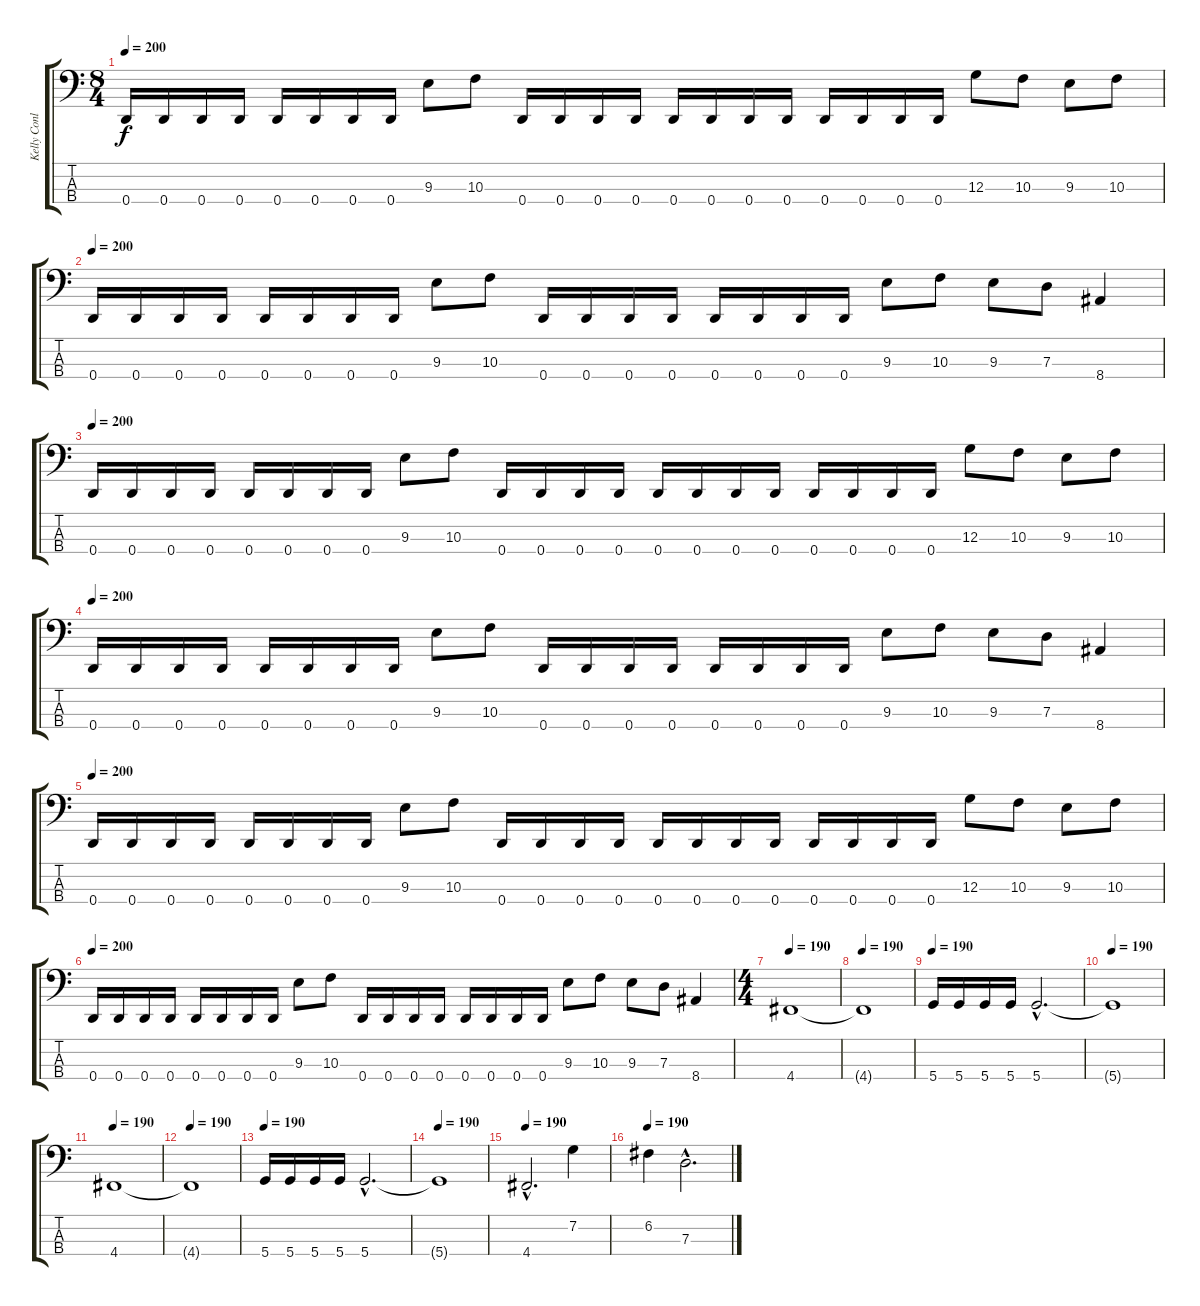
\track ("Kelly Conlon" "Kelly Conl") {instrument electricbassfinger}
\staff {score tabs}
\tuning (F2 C2 G1 D1) {hide}
\ts (8 4)
\tempo 200
\clef f4
\ks c
0.4.16{dy f} 0.4.16 0.4.16 0.4.16 0.4.16 0.4.16 0.4.16 0.4.16 9.3.8 10.3.8 0.4.16 0.4.16 0.4.16 0.4.16 0.4.16 0.4.16 0.4.16 0.4.16 0.4.16 0.4.16 0.4.16 0.4.16 12.3.8 10.3.8 9.3.8 10.3.8 |
\tempo 200
0.4.16 0.4.16 0.4.16 0.4.16 0.4.16 0.4.16 0.4.16 0.4.16 9.3.8 10.3.8 0.4.16 0.4.16 0.4.16 0.4.16 0.4.16 0.4.16 0.4.16 0.4.16 9.3.8 10.3.8 9.3.8 7.3.8 8.4.4 |
\tempo 200
0.4.16 0.4.16 0.4.16 0.4.16 0.4.16 0.4.16 0.4.16 0.4.16 9.3.8 10.3.8 0.4.16 0.4.16 0.4.16 0.4.16 0.4.16 0.4.16 0.4.16 0.4.16 0.4.16 0.4.16 0.4.16 0.4.16 12.3.8 10.3.8 9.3.8 10.3.8 |
\tempo 200
0.4.16 0.4.16 0.4.16 0.4.16 0.4.16 0.4.16 0.4.16 0.4.16 9.3.8 10.3.8 0.4.16 0.4.16 0.4.16 0.4.16 0.4.16 0.4.16 0.4.16 0.4.16 9.3.8 10.3.8 9.3.8 7.3.8 8.4.4 |
\tempo 200
0.4.16 0.4.16 0.4.16 0.4.16 0.4.16 0.4.16 0.4.16 0.4.16 9.3.8 10.3.8 0.4.16 0.4.16 0.4.16 0.4.16 0.4.16 0.4.16 0.4.16 0.4.16 0.4.16 0.4.16 0.4.16 0.4.16 12.3.8 10.3.8 9.3.8 10.3.8 |
\tempo 200
0.4.16 0.4.16 0.4.16 0.4.16 0.4.16 0.4.16 0.4.16 0.4.16 9.3.8 10.3.8 0.4.16 0.4.16 0.4.16 0.4.16 0.4.16 0.4.16 0.4.16 0.4.16 9.3.8 10.3.8 9.3.8 7.3.8 8.4.4 |
\ts (4 4)
\tempo 190
4.4.1 |
\tempo 190
4.4{t}.1 |
\tempo 190
5.4.16 5.4.16 5.4.16 5.4.16 5.4{hac}.2{d} |
\tempo 190
5.4{t}.1 |
\tempo 190
4.4.1 |
\tempo 190
4.4{t}.1 |
\tempo 190
5.4.16 5.4.16 5.4.16 5.4.16 5.4{hac}.2{d} |
\tempo 190
5.4{t}.1 |
\tempo 190
4.4{hac}.2{d} 7.2.4 |
\tempo 190
6.2.4 7.3{hac}.2{d}
